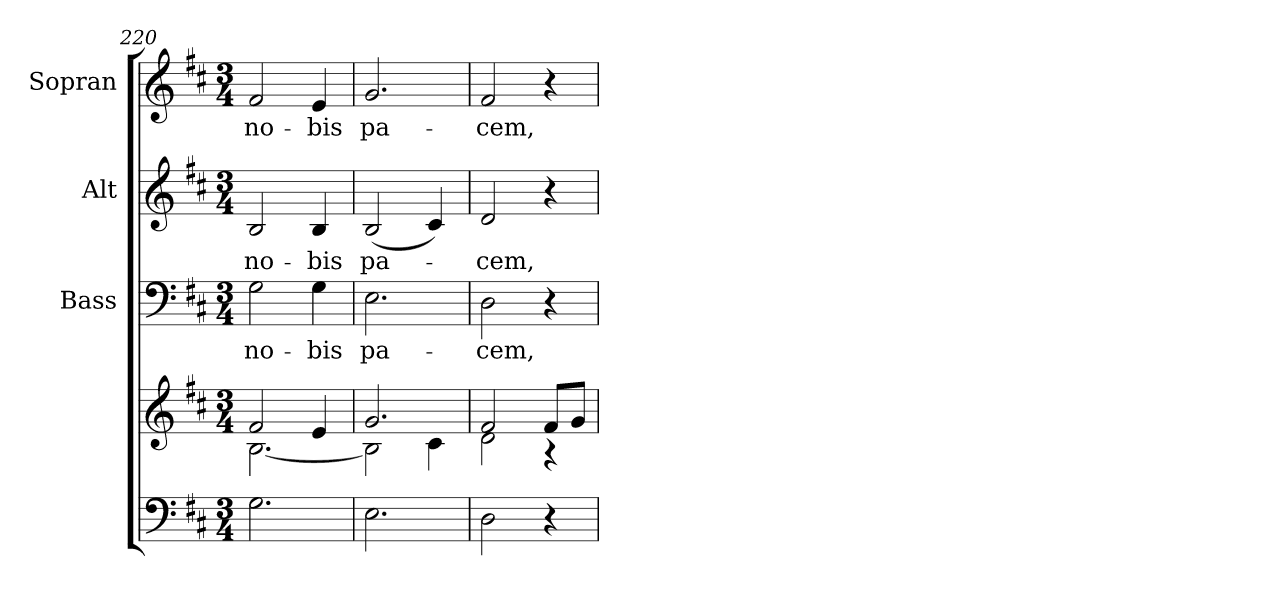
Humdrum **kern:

**kern	**kern	**kern	**text	**kern	**text	**kern	**text
*part4	*part4	*part3	*part3	*part2	*part2	*part1	*part1
*staff5	*staff4	*staff3	*staff3	*staff2	*staff2	*staff1	*staff1
*	*	*I"Bass	*	*I"Alt	*	*I"Sopran	*
*	*	*I'B.	*	*I'A.	*	*I'S.	*
*clefF4	*clefG2	*clefF4	*	*clefG2	*	*clefG2	*
*k[f#c#]	*k[f#c#]	*k[f#c#]	*	*k[f#c#]	*	*k[f#c#]	*
*D:	*D:	*D:	*	*D:	*	*D:	*
*M3/4	*M3/4	*M3/4	*	*M3/4	*	*M3/4	*
=220	=220	=220	=220	=220	=220	=220	=220
*	*^	*	*	*	*	*	*
!	!	!	!	!LO:LY:b	!	!LO:LY:b	!	!LO:LY:b
2.G\	2f#/	[<2.B\	2G\	no-	2B/	no-	2f#/	no-
!	!	!	!	!LO:LY:b	!	!LO:LY:b	!	!LO:LY:b
.	4e/	.	4G\	-bis	4B/	-bis	4e/	-bis
=221	=221	=221	=221	=221	=221	=221	=221	=221
!	!	!	!	!LO:LY:b	!	!LO:LY:b	!	!LO:LY:b
2.E\	2.g/	2B\]	2.E\	pa-	(<2B/	pa-	2.g/	pa-
.	.	4c#\	.	.	4c#/)	.	.	.
=222	=222	=222	=222	=222	=222	=222	=222	=222
!	!	!	!	!LO:LY:b	!	!LO:LY:b	!	!LO:LY:b
2D\	2f#/	2d\	2D\	-cem,	2d/	-cem,	2f#/	-cem,
4r	8f#/L	4rA	4r	.	4r	.	4r	.
.	8g/J	.	.	.	.	.	.	.
*	*v	*v	*	*	*	*	*	*
=	=	=	=	=	=	=	=
*-	*-	*-	*-	*-	*-	*-	*-
